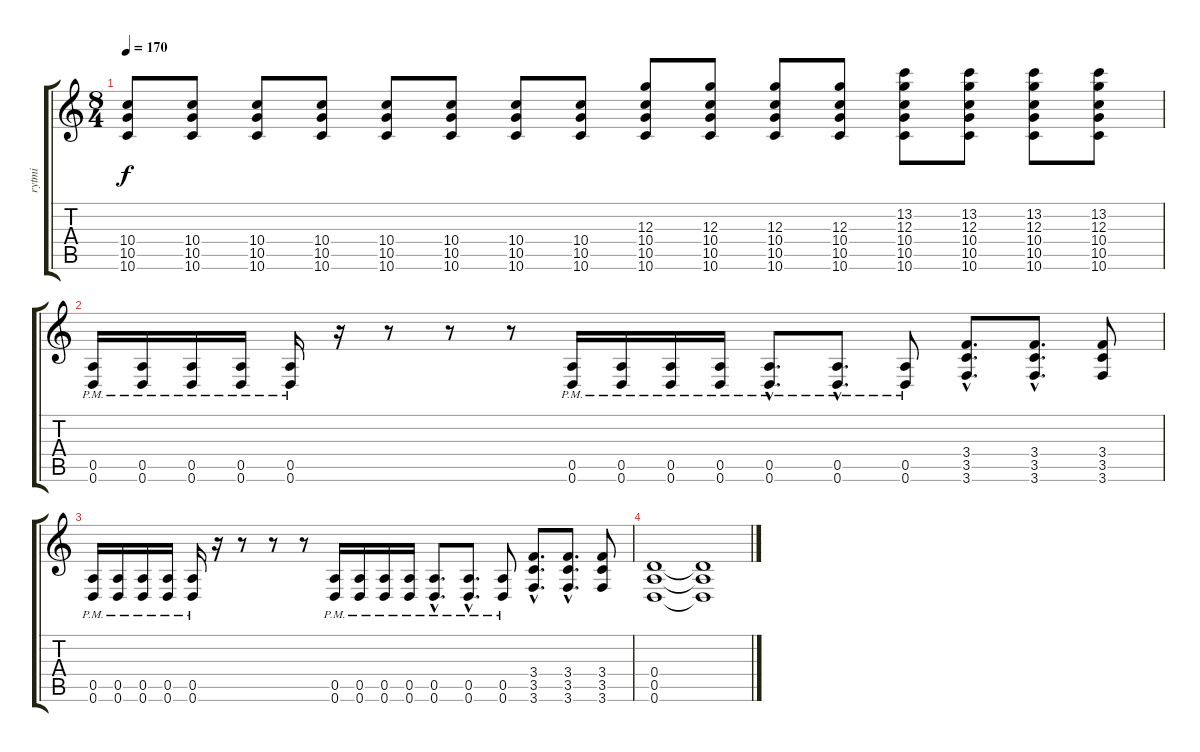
\track ("rytmi" "rytmi") {instrument distortionguitar}
\staff {score tabs}
\tuning (E4 B3 G3 D3 A2 D2) {hide}
\ts (8 4)
\tempo 170
\clef g2
\ks c
(10.4 10.5 10.6).8{dy f} (10.4 10.5 10.6).8 (10.4 10.5 10.6).8 (10.4 10.5 10.6).8 (10.4 10.5 10.6).8 (10.4 10.5 10.6).8 (10.4 10.5 10.6).8 (10.4 10.5 10.6).8 (12.3 10.4 10.5 10.6).8 (12.3 10.4 10.5 10.6).8 (12.3 10.4 10.5 10.6).8 (12.3 10.4 10.5 10.6).8 (13.2 12.3 10.4 10.5 10.6).8 (13.2 12.3 10.4 10.5 10.6).8 (13.2 12.3 10.4 10.5 10.6).8 (13.2 12.3 10.4 10.5 10.6).8 |
(0.5{pm} 0.6{pm}).16 (0.5{pm} 0.6{pm}).16 (0.5{pm} 0.6{pm}).16 (0.5{pm} 0.6{pm}).16 (0.5{pm} 0.6{pm}).16 r.16 r.8 r.8 r.8 (0.5{pm} 0.6{pm}).16 (0.5{pm} 0.6{pm}).16 (0.5{pm} 0.6{pm}).16 (0.5{pm} 0.6{pm}).16 (0.5{hac pm} 0.6{pm}).8{d} (0.5{hac pm} 0.6{hac pm}).8{d} (0.5{pm} 0.6{pm}).8 (3.4{hac} 3.5{hac} 3.6{hac}).8{d} (3.4{hac} 3.5{hac} 3.6{hac}).8{d} (3.4 3.5 3.6).8 |
(0.5{pm} 0.6{pm}).16 (0.5{pm} 0.6{pm}).16 (0.5{pm} 0.6{pm}).16 (0.5{pm} 0.6{pm}).16 (0.5{pm} 0.6{pm}).16 r.16 r.8 r.8 r.8 (0.5{pm} 0.6{pm}).16 (0.5{pm} 0.6{pm}).16 (0.5{pm} 0.6{pm}).16 (0.5{pm} 0.6{pm}).16 (0.5{hac pm} 0.6{pm}).8{d} (0.5{hac pm} 0.6{hac pm}).8{d} (0.5{pm} 0.6{pm}).8 (3.4{hac} 3.5{hac} 3.6{hac}).8{d} (3.4{hac} 3.5{hac} 3.6{hac}).8{d} (3.4 3.5 3.6).8 |
(0.4 0.5 0.6).1 (0.4{t} 0.5{t} 0.6{t}).1
